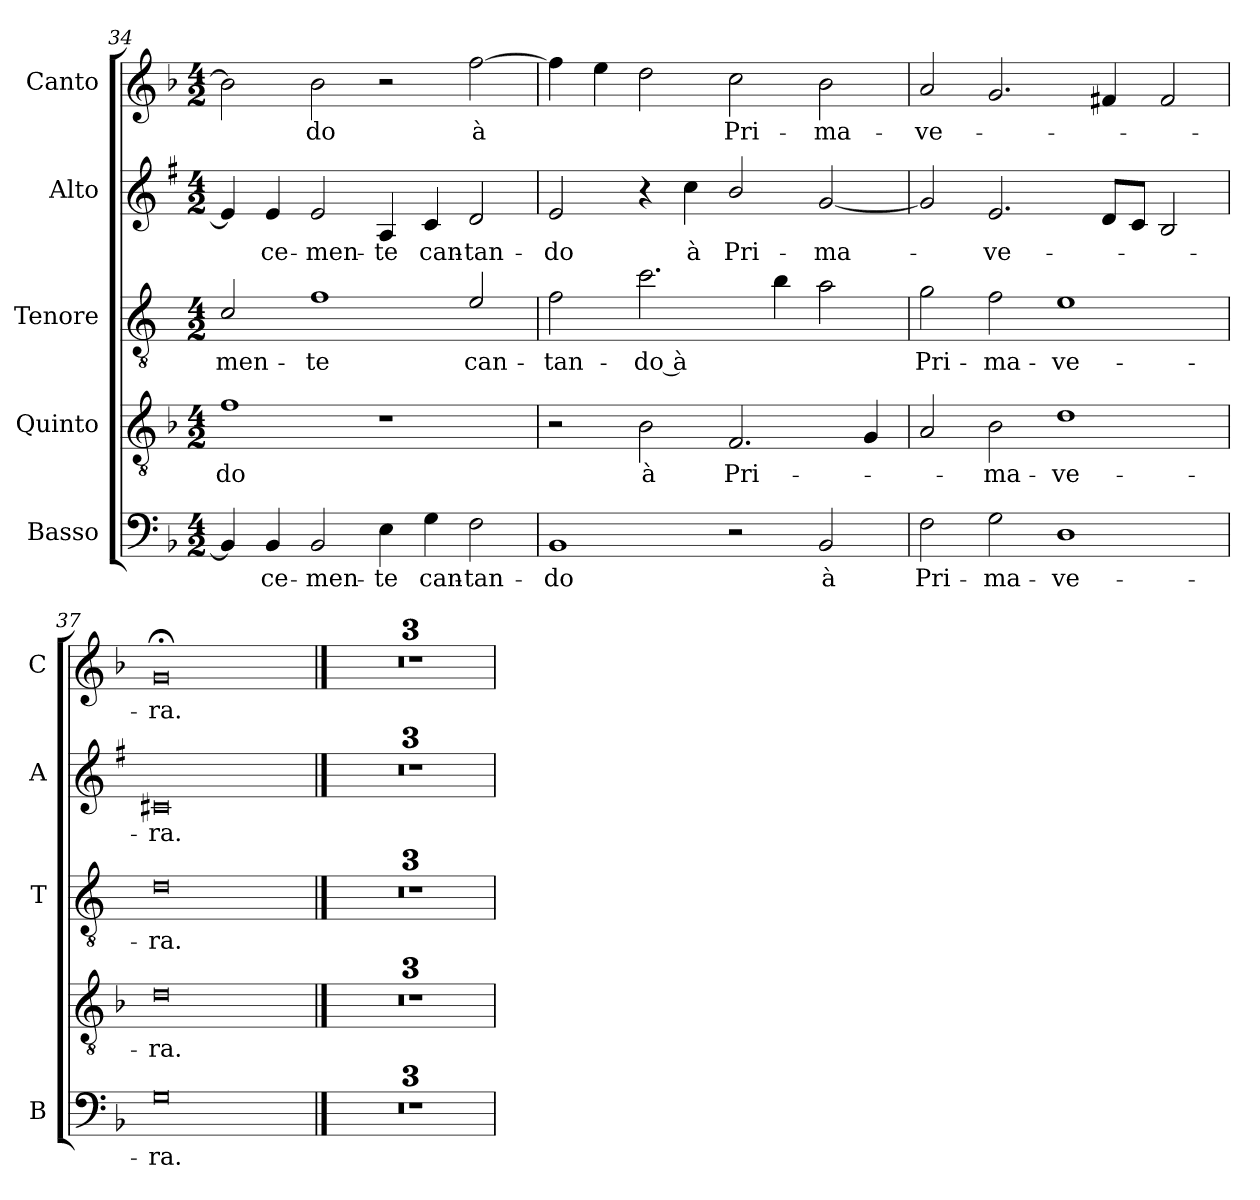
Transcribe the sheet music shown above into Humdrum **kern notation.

**kern	**text	**kern	**text	**kern	**text	**kern	**text	**kern	**text
*part5	*part5	*part4	*part4	*part3	*part3	*part2	*part2	*part1	*part1
*staff5	*staff5	*staff4	*staff4	*staff3	*staff3	*staff2	*staff2	*staff1	*staff1
*I"Basso	*	*I"Quinto	*	*I"Tenore	*	*I"Alto	*	*I"Canto	*
*I'B	*	*	*	*I'T	*	*I'A	*	*I'C	*
*clefF4	*	*clefGv2	*	*clefGv2	*	*clefG2	*	*clefG2	*
*	*	*	*	*ITrd4c7	*	*ITrd1c2	*	*	*
*k[b-]	*	*k[b-]	*	*k[b-]	*	*k[b-]	*	*k[b-]	*
*F:	*	*F:	*	*F:	*	*F:	*	*F:	*
*M4/2	*	*M4/2	*	*M4/2	*	*M4/2	*	*M4/2	*
=34	=34	=34	=34	=34	=34	=34	=34	=34	=34
!	!	!	!LO:LY:b	!	!LO:LY:b	!	!	!	!
4BB-/]	.	1f	-do	2F/	-men-	4d/]	.	2b-\]	.
!	!LO:LY:b	!	!	!	!	!	!LO:LY:b	!	!
4BB-/	-ce-	.	.	.	.	4d/	-ce-	.	.
!	!LO:LY:b	!	!	!	!LO:LY:b	!	!LO:LY:b	!	!LO:LY:b
2BB-/	-men-	.	.	1B-	-te	2d/	-men-	2b-\	-do
!	!LO:LY:b	!	!	!	!	!	!LO:LY:b	!	!
4E\	-te	1r	.	.	.	4G/	-te	2r	.
!	!LO:LY:b	!	!	!	!	!	!LO:LY:b	!	!
4G\	can-	.	.	.	.	4B-/	can-	.	.
!	!LO:LY:b	!	!	!	!LO:LY:b	!	!LO:LY:b	!	!LO:LY:b
2F\	-tan-	.	.	2A/	can-	2c/	-tan-	[2ff\	à
=35	=35	=35	=35	=35	=35	=35	=35	=35	=35
!	!LO:LY:b	!	!	!	!LO:LY:b	!	!LO:LY:b	!	!
1BB-	-do	2r	.	2B-\	-tan-	2d/	-do	4ff\]	.
.	.	.	.	.	.	.	.	4ee\	.
!	!	!	!LO:LY:b	!	!LO:LY:b	!	!	!	!
.	.	2B-\	à	2.f\	-do à	4r	.	2dd\	.
!	!	!	!	!	!	!	!LO:LY:b	!	!
.	.	.	.	.	.	4b-\	à	.	.
!	!	!	!LO:LY:b	!	!	!	!LO:LY:b	!	!LO:LY:b
2r	.	2.F/	Pri-	.	.	2a/	Pri-	2cc\	Pri-
.	.	.	.	4e\	.	.	.	.	.
!	!LO:LY:b	!	!	!	!	!	!LO:LY:b	!	!LO:LY:b
2BB-/	à	.	.	2d\	.	[2f/	-ma-	2b-\	-ma-
.	.	4G/	.	.	.	.	.	.	.
!!LO:LB:g=z
=36	=36	=36	=36	=36	=36	=36	=36	=36	=36
!	!LO:LY:b	!	!	!	!LO:LY:b	!	!	!	!LO:LY:b
2F\	Pri-	2A/	.	2c\	Pri-	2f/]	.	2a/	-ve-
!	!LO:LY:b	!	!LO:LY:b	!	!LO:LY:b	!	!LO:LY:b	!	!
2G\	-ma-	2B-\	-ma-	2B-\	-ma-	2.d/	-ve-	2.g/	.
!	!LO:LY:b	!	!LO:LY:b	!	!LO:LY:b	!	!	!	!
1D	-ve-	1d	-ve-	1A	-ve-	.	.	.	.
.	.	.	.	.	.	8c/L	.	4f#X/	.
.	.	.	.	.	.	8B-/J	.	.	.
.	.	.	.	.	.	2A/	.	2f#/	.
=37	=37	=37	=37	=37	=37	=37	=37	=37	=37
!	!LO:LY:b	!	!LO:LY:b	!	!LO:LY:b	!	!LO:LY:b	!	!LO:LY:b
0G	-ra.	0d	-ra.	0G	-ra.	0Bn	-ra.	0g;<	-ra.
==38	==38	==38	==38	==38	==38	==38	==38	==38	==38
0r	.	0r	.	0r	.	0r	.	0r	.
=39	=39	=39	=39	=39	=39	=39	=39	=39	=39
0r	.	0r	.	0r	.	0r	.	0r	.
=40	=40	=40	=40	=40	=40	=40	=40	=40	=40
0r	.	0r	.	0r	.	0r	.	0r	.
=	=	=	=	=	=	=	=	=	=
*-	*-	*-	*-	*-	*-	*-	*-	*-	*-
